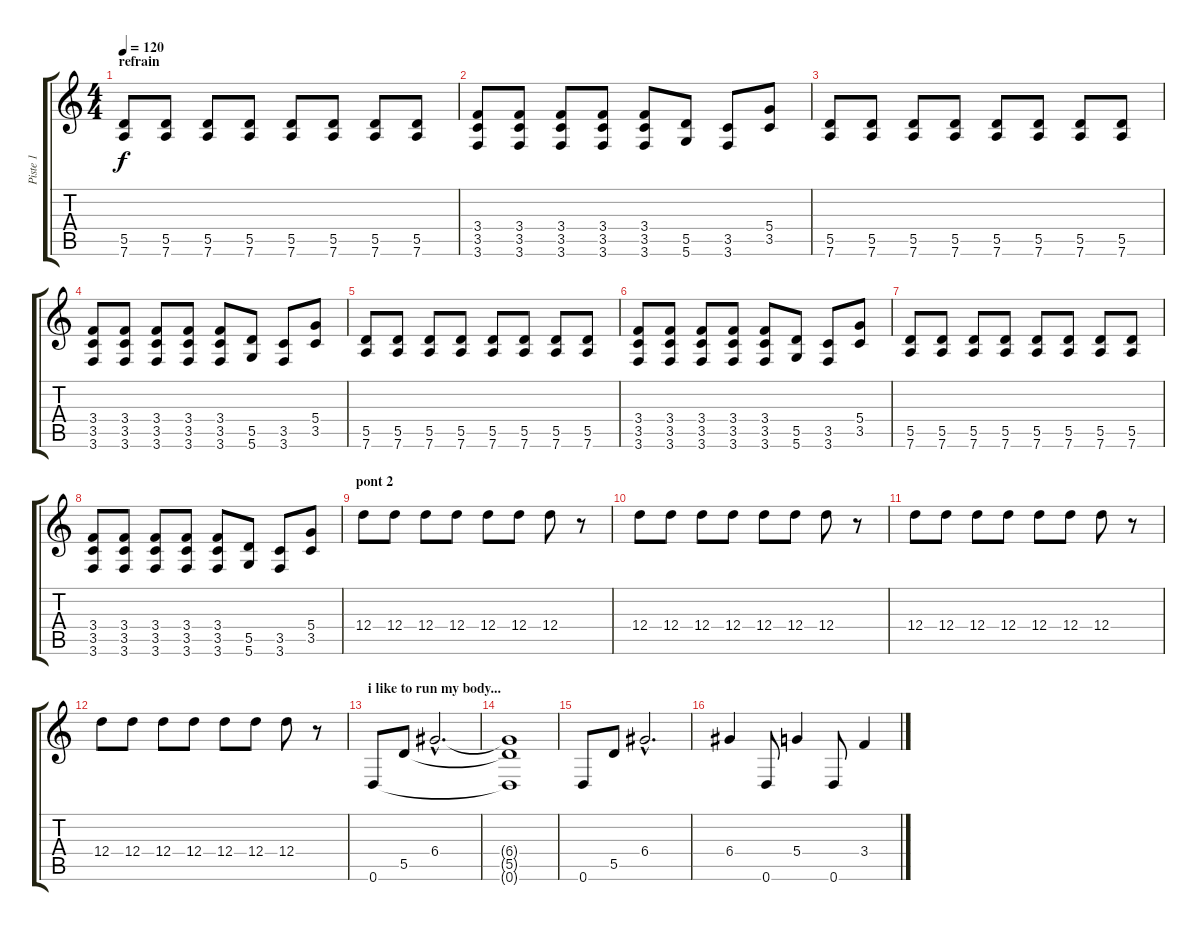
\track ("Piste 1" "Piste 1") {instrument distortionguitar}
\staff {score tabs}
\tuning (E4 B3 G3 D3 A2 D2) {hide}
\ts (4 4)
\section ("" "refrain")
\tempo 120
\clef g2
\ks c
(5.5 7.6).8{dy f instrument distortionguitar} (5.5 7.6).8 (5.5 7.6).8 (5.5 7.6).8 (5.5 7.6).8 (5.5 7.6).8 (5.5 7.6).8 (5.5 7.6).8 |
(3.4 3.5 3.6).8 (3.4 3.5 3.6).8 (3.4 3.5 3.6).8 (3.4 3.5 3.6).8 (3.4 3.5 3.6).8 (5.5 5.6).8 (3.5 3.6).8 (5.4 3.5).8 |
(5.5 7.6).8 (5.5 7.6).8 (5.5 7.6).8 (5.5 7.6).8 (5.5 7.6).8 (5.5 7.6).8 (5.5 7.6).8 (5.5 7.6).8 |
(3.4 3.5 3.6).8 (3.4 3.5 3.6).8 (3.4 3.5 3.6).8 (3.4 3.5 3.6).8 (3.4 3.5 3.6).8 (5.5 5.6).8 (3.5 3.6).8 (5.4 3.5).8 |
(5.5 7.6).8 (5.5 7.6).8 (5.5 7.6).8 (5.5 7.6).8 (5.5 7.6).8 (5.5 7.6).8 (5.5 7.6).8 (5.5 7.6).8 |
(3.4 3.5 3.6).8 (3.4 3.5 3.6).8 (3.4 3.5 3.6).8 (3.4 3.5 3.6).8 (3.4 3.5 3.6).8 (5.5 5.6).8 (3.5 3.6).8 (5.4 3.5).8 |
(5.5 7.6).8 (5.5 7.6).8 (5.5 7.6).8 (5.5 7.6).8 (5.5 7.6).8 (5.5 7.6).8 (5.5 7.6).8 (5.5 7.6).8 |
(3.4 3.5 3.6).8 (3.4 3.5 3.6).8 (3.4 3.5 3.6).8 (3.4 3.5 3.6).8 (3.4 3.5 3.6).8 (5.5 5.6).8 (3.5 3.6).8 (5.4 3.5).8 |
\section ("" "pont 2")
12.4.8{instrument distortionguitar} 12.4.8 12.4.8 12.4.8 12.4.8 12.4.8 12.4.8 r.8 |
12.4.8 12.4.8 12.4.8 12.4.8 12.4.8 12.4.8 12.4.8 r.8 |
12.4.8 12.4.8 12.4.8 12.4.8 12.4.8 12.4.8 12.4.8 r.8 |
12.4.8 12.4.8 12.4.8 12.4.8 12.4.8 12.4.8 12.4.8 r.8 |
\section ("" "i like to run my body...")
0.6.8{instrument electricguitarclean} 5.5.8 6.4{hac}.2{d} |
(6.4{t} 5.5{t} 0.6{t}).1 |
0.6.8 5.5.8 6.4{hac}.2{d} |
6.4.4 0.6.8 5.4.4 0.6.8 3.4.4
